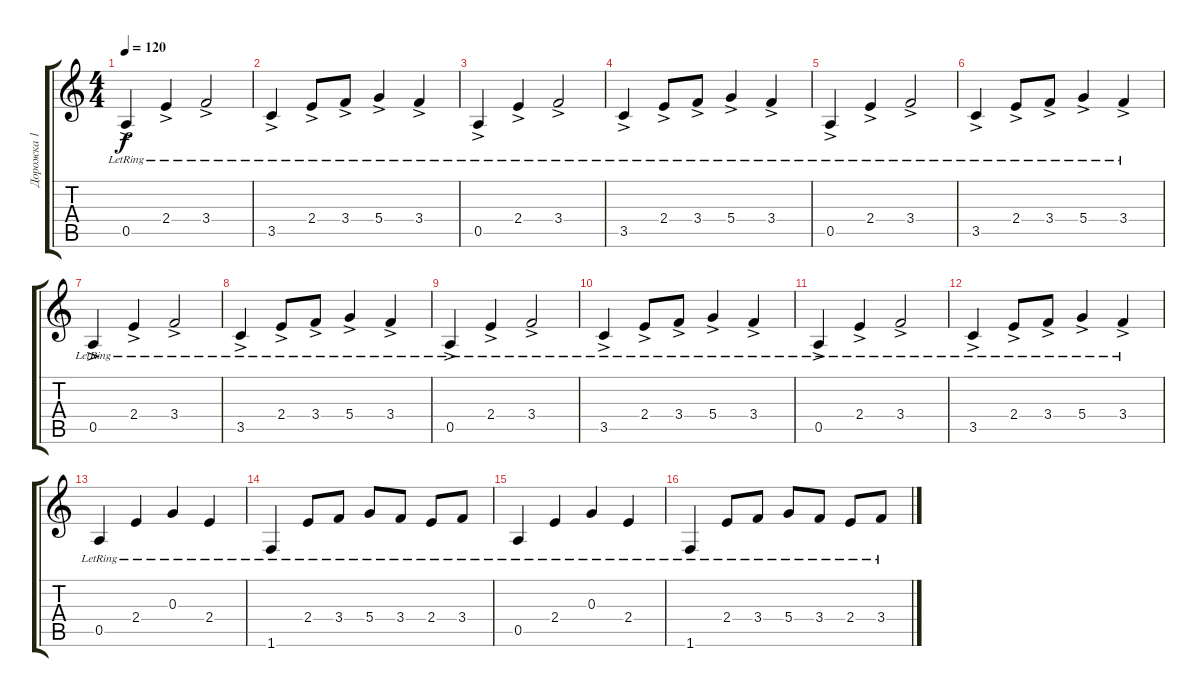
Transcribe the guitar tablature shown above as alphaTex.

\track ("Дорожка 1" "Дорожка 1") {instrument distortionguitar}
\staff {score tabs}
\tuning (E4 B3 G3 D3 A2 E2) {hide}
\ts (4 4)
\tempo 120
\clef g2
\ks c
0.5{ac lr}.4{dy f instrument distortionguitar} 2.4{ac lr}.4 3.4{ac lr}.2 |
3.5{ac lr}.4 2.4{ac lr}.8 3.4{ac lr}.8 5.4{ac lr}.4 3.4{ac lr}.4 |
0.5{ac lr}.4 2.4{ac lr}.4 3.4{ac lr}.2 |
3.5{ac lr}.4 2.4{ac lr}.8 3.4{ac lr}.8 5.4{ac lr}.4 3.4{ac lr}.4 |
0.5{ac lr}.4 2.4{ac lr}.4 3.4{ac lr}.2 |
3.5{ac lr}.4 2.4{ac lr}.8 3.4{ac lr}.8 5.4{ac lr}.4 3.4{ac lr}.4 |
0.5{ac lr}.4 2.4{ac lr}.4 3.4{ac lr}.2 |
3.5{ac lr}.4 2.4{ac lr}.8 3.4{ac lr}.8 5.4{ac lr}.4 3.4{ac lr}.4 |
0.5{ac lr}.4 2.4{ac lr}.4 3.4{ac lr}.2 |
3.5{ac lr}.4 2.4{ac lr}.8 3.4{ac lr}.8 5.4{ac lr}.4 3.4{ac lr}.4 |
0.5{ac lr}.4 2.4{ac lr}.4 3.4{ac lr}.2 |
3.5{ac lr}.4 2.4{ac lr}.8 3.4{ac lr}.8 5.4{ac lr}.4 3.4{ac lr}.4 |
0.5{lr}.4 2.4{lr}.4 0.3{lr}.4 2.4{lr}.4 |
1.6{lr}.4 2.4{lr}.8 3.4{lr}.8 5.4{lr}.8 3.4{lr}.8 2.4{lr}.8 3.4{lr}.8 |
0.5{lr}.4 2.4{lr}.4 0.3{lr}.4 2.4{lr}.4 |
1.6{lr}.4 2.4{lr}.8 3.4{lr}.8 5.4{lr}.8 3.4{lr}.8 2.4{lr}.8 3.4{lr}.8
